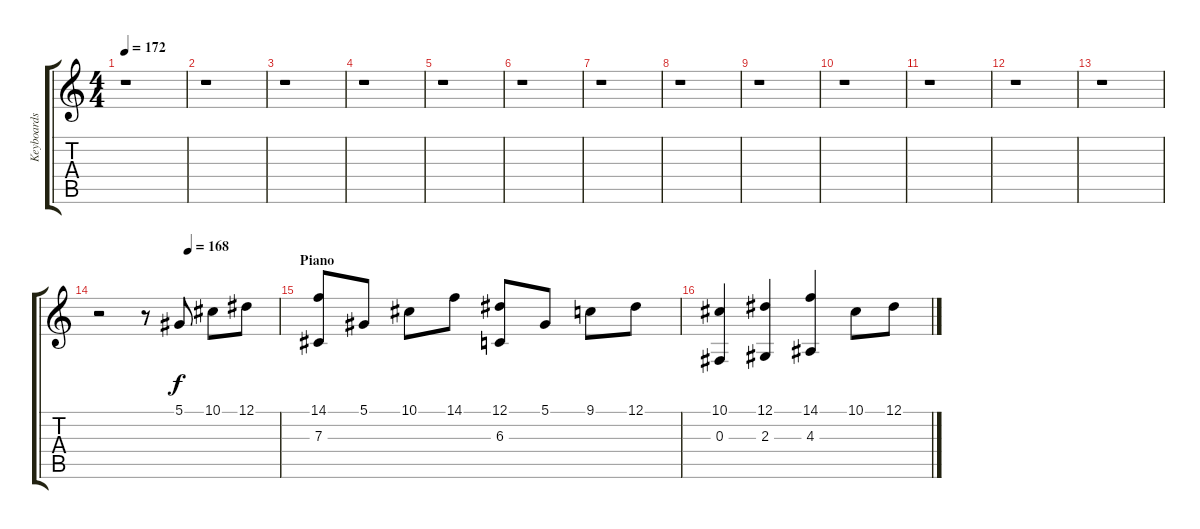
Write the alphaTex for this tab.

\track ("Keyboards" "Keyboards") {instrument electricgrandpiano}
\staff {score tabs}
\tuning (Eb4 Bb3 Gb3 Db3 Ab2 Eb2) {hide}
\ts (4 4)
\tempo 172
\clef g2
\ks c
r.1{dy f} |
r.1 |
r.1 |
r.1 |
r.1 |
r.1 |
r.1 |
r.1 |
r.1 |
r.1 |
r.1 |
r.1 |
r.1 |
\tempo (168 0.5)
r.2{volume 16 instrument electricgrandpiano} r.8 5.1.8 10.1.8 12.1.8 |
\section ("" "Piano")
(14.1 7.3).8 5.1.8 10.1.8 14.1.8 (12.1 6.3).8 5.1.8 9.1.8 12.1.8 |
(10.1 0.3).4 (12.1 2.3).4 (14.1 4.3).4 10.1.8 12.1.8
